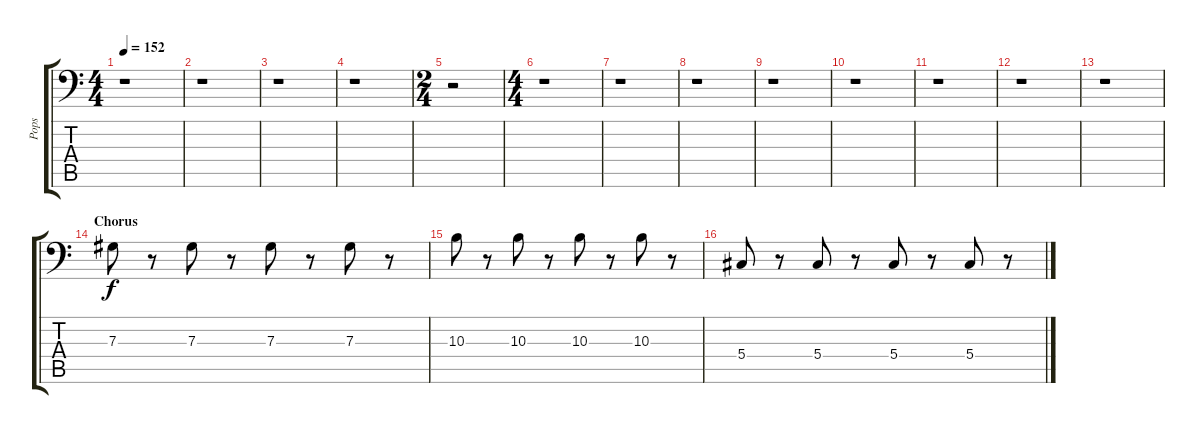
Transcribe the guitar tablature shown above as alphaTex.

\track ("Pops" "Pops") {instrument lead6voice}
\staff {score tabs}
\tuning (Bb3 Gb3 Db3 Ab2 Eb2 Ab1) {hide}
\ts (4 4)
\tempo 152
\clef f4
\ks c
r.1{dy mf} |
r.1 |
r.1 |
r.1 |
\ts (2 4)
r.2 |
\ts (4 4)
r.1 |
r.1 |
r.1 |
r.1 |
r.1 |
r.1 |
r.1 |
r.1 |
\section ("" "Chorus")
7.3.8{dy f} r.8 7.3.8 r.8 7.3.8 r.8 7.3.8 r.8 |
10.3.8 r.8 10.3.8 r.8 10.3.8 r.8 10.3.8 r.8 |
5.4.8 r.8 5.4.8 r.8 5.4.8 r.8 5.4.8 r.8
